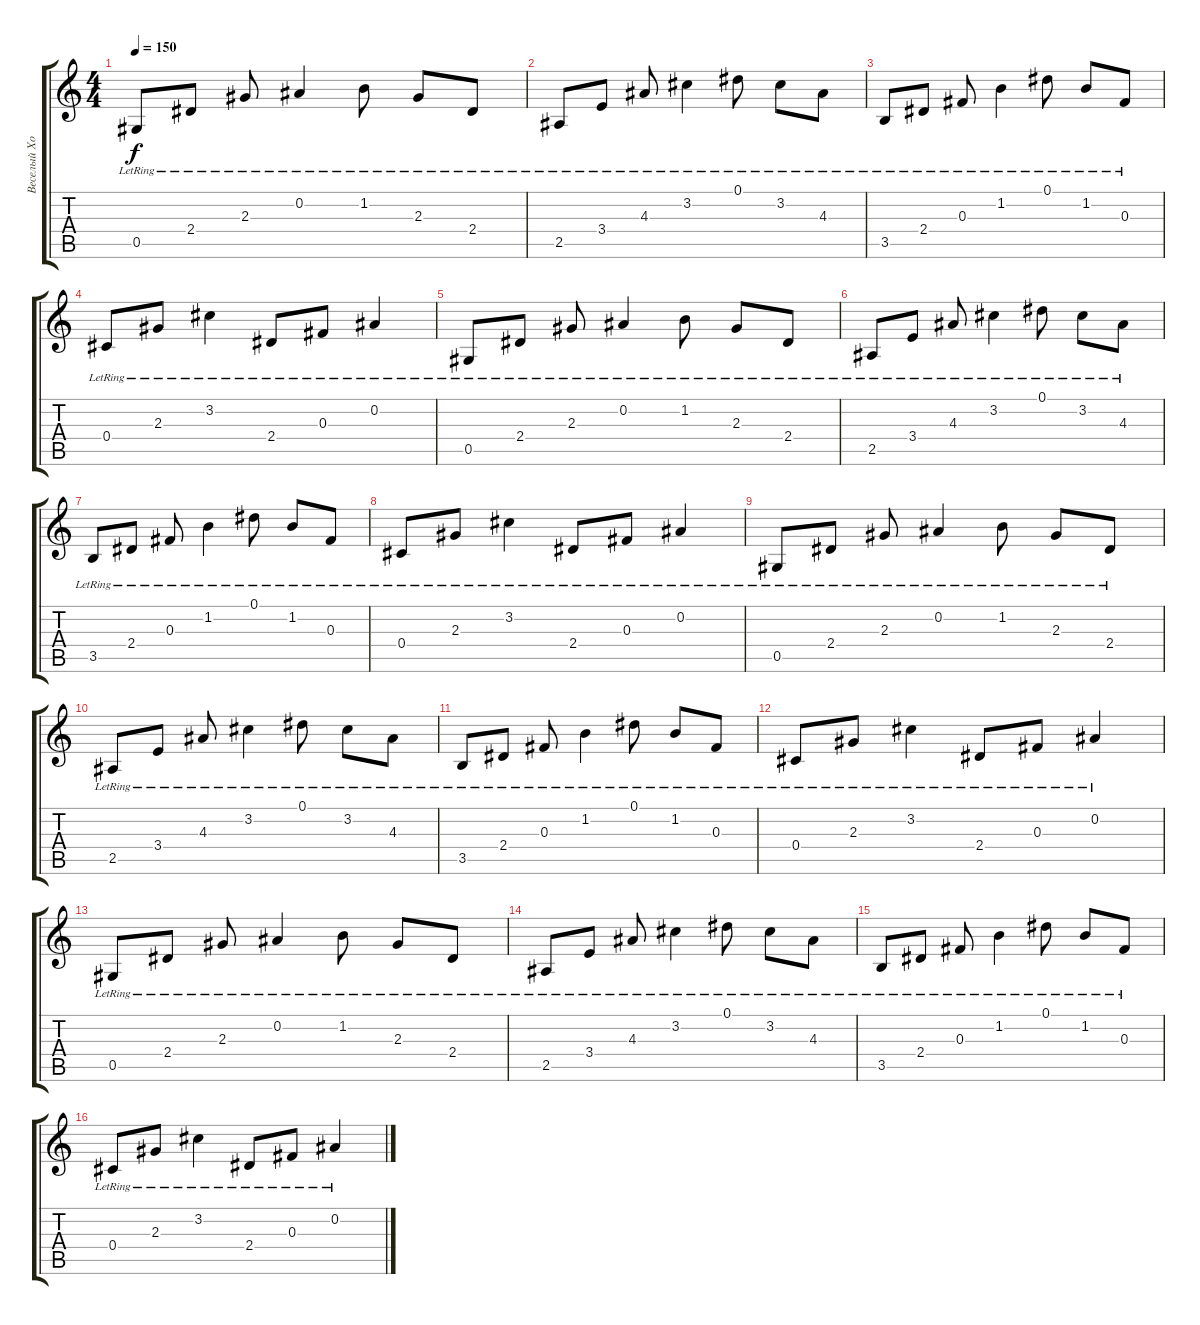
\track ("Веселый Хобит" "Веселый Хо") {instrument overdrivenguitar}
\staff {score tabs}
\tuning (Eb4 Bb3 Gb3 Db3 Ab2 Eb2) {hide}
\ts (4 4)
\tempo 150
\clef g2
\ks c
0.5{lr}.8{dy f} 2.4{lr}.8 2.3{lr}.8 0.2{lr}.4 1.2{lr}.8 2.3{lr}.8 2.4{lr}.8 |
2.5{lr}.8 3.4{lr}.8 4.3{lr}.8 3.2{lr}.4 0.1{lr}.8 3.2{lr}.8 4.3{lr}.8 |
3.5{lr}.8 2.4{lr}.8 0.3{lr}.8 1.2{lr}.4 0.1{lr}.8 1.2{lr}.8 0.3{lr}.8 |
0.4{lr}.8 2.3{lr}.8 3.2{lr}.4 2.4{lr}.8 0.3{lr}.8 0.2{lr}.4 |
0.5{lr}.8 2.4{lr}.8 2.3{lr}.8 0.2{lr}.4 1.2{lr}.8 2.3{lr}.8 2.4{lr}.8 |
2.5{lr}.8 3.4{lr}.8 4.3{lr}.8 3.2{lr}.4 0.1{lr}.8 3.2{lr}.8 4.3{lr}.8 |
3.5{lr}.8 2.4{lr}.8 0.3{lr}.8 1.2{lr}.4 0.1{lr}.8 1.2{lr}.8 0.3{lr}.8 |
0.4{lr}.8 2.3{lr}.8 3.2{lr}.4 2.4{lr}.8 0.3{lr}.8 0.2{lr}.4 |
0.5{lr}.8 2.4{lr}.8 2.3{lr}.8 0.2{lr}.4 1.2{lr}.8 2.3{lr}.8 2.4{lr}.8 |
2.5{lr}.8 3.4{lr}.8 4.3{lr}.8 3.2{lr}.4 0.1{lr}.8 3.2{lr}.8 4.3{lr}.8 |
3.5{lr}.8 2.4{lr}.8 0.3{lr}.8 1.2{lr}.4 0.1{lr}.8 1.2{lr}.8 0.3{lr}.8 |
0.4{lr}.8 2.3{lr}.8 3.2{lr}.4 2.4{lr}.8 0.3{lr}.8 0.2{lr}.4 |
0.5{lr}.8 2.4{lr}.8 2.3{lr}.8 0.2{lr}.4 1.2{lr}.8 2.3{lr}.8 2.4{lr}.8 |
2.5{lr}.8 3.4{lr}.8 4.3{lr}.8 3.2{lr}.4 0.1{lr}.8 3.2{lr}.8 4.3{lr}.8 |
3.5{lr}.8 2.4{lr}.8 0.3{lr}.8 1.2{lr}.4 0.1{lr}.8 1.2{lr}.8 0.3{lr}.8 |
0.4{lr}.8 2.3{lr}.8 3.2{lr}.4 2.4{lr}.8 0.3{lr}.8 0.2{lr}.4
